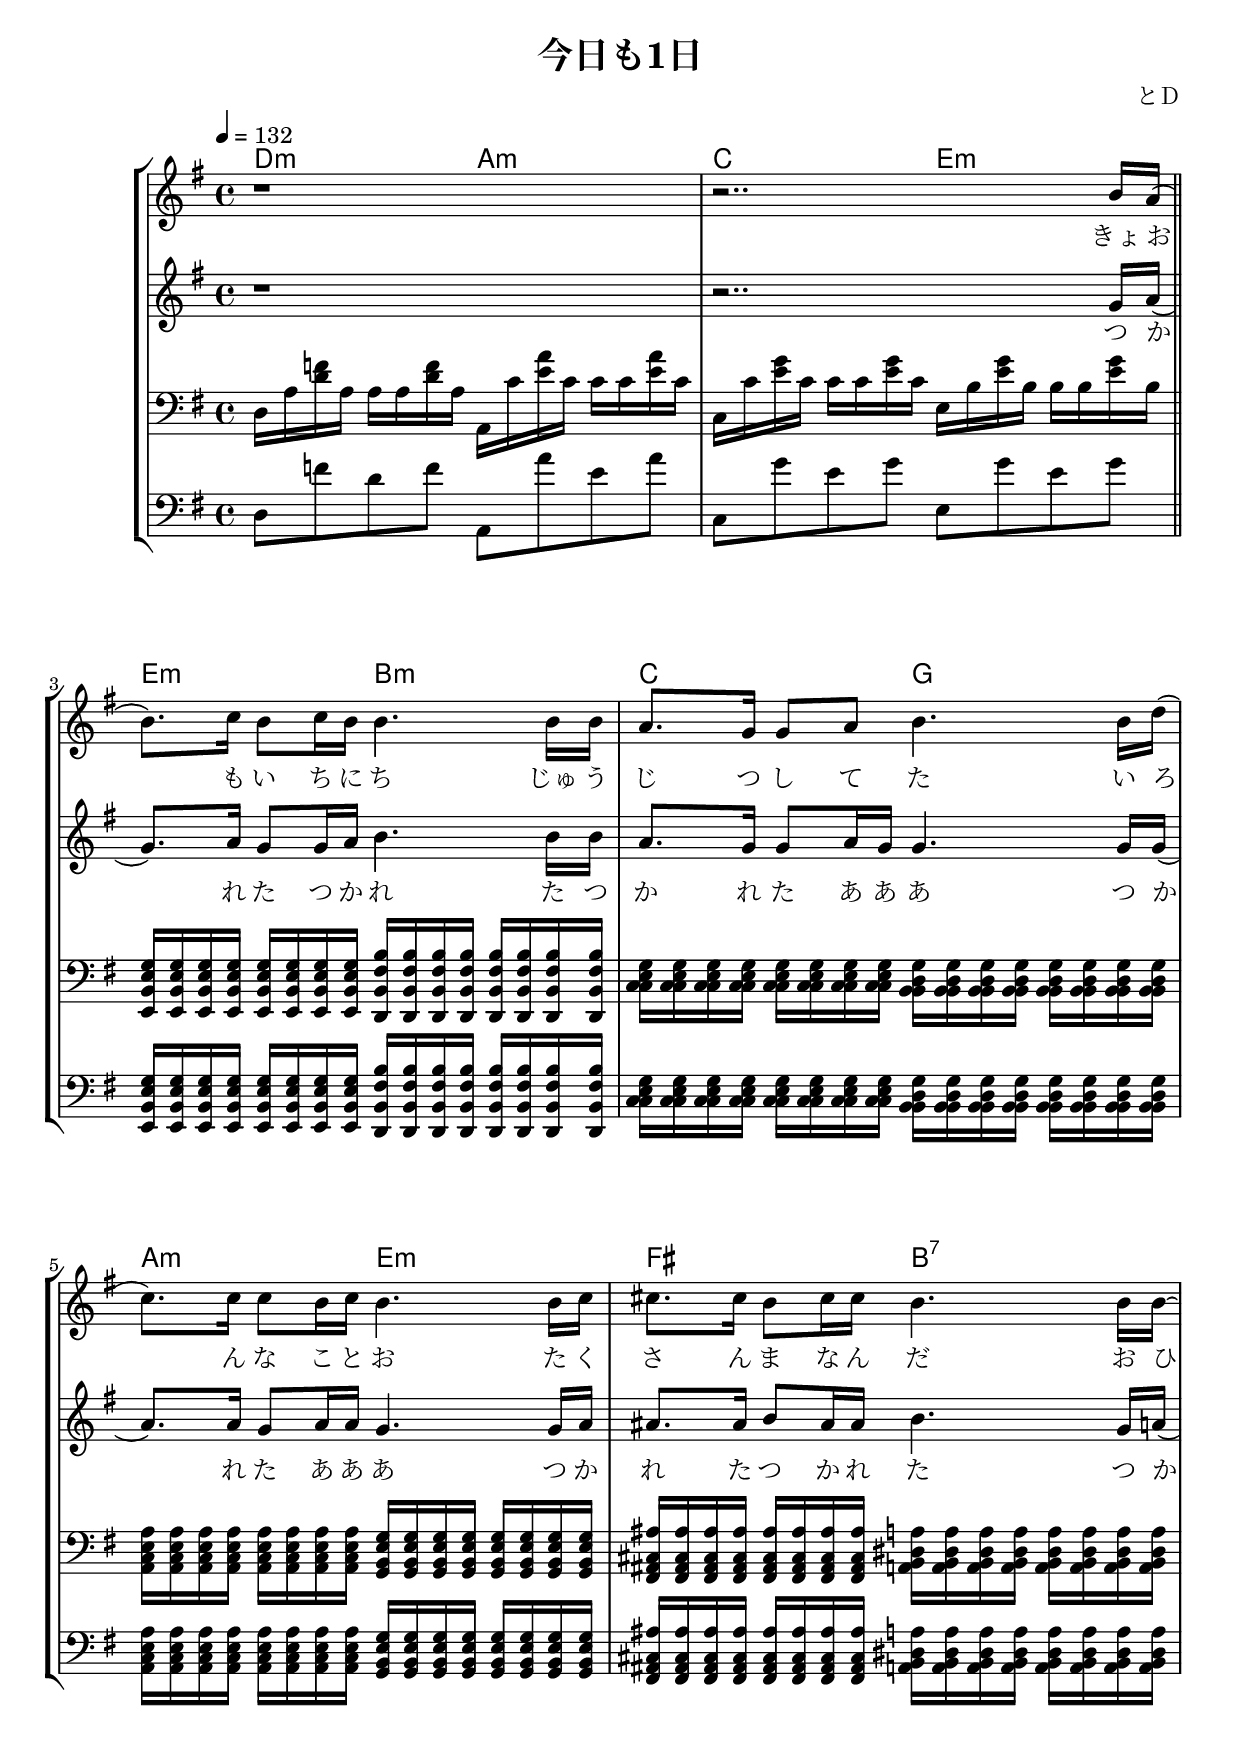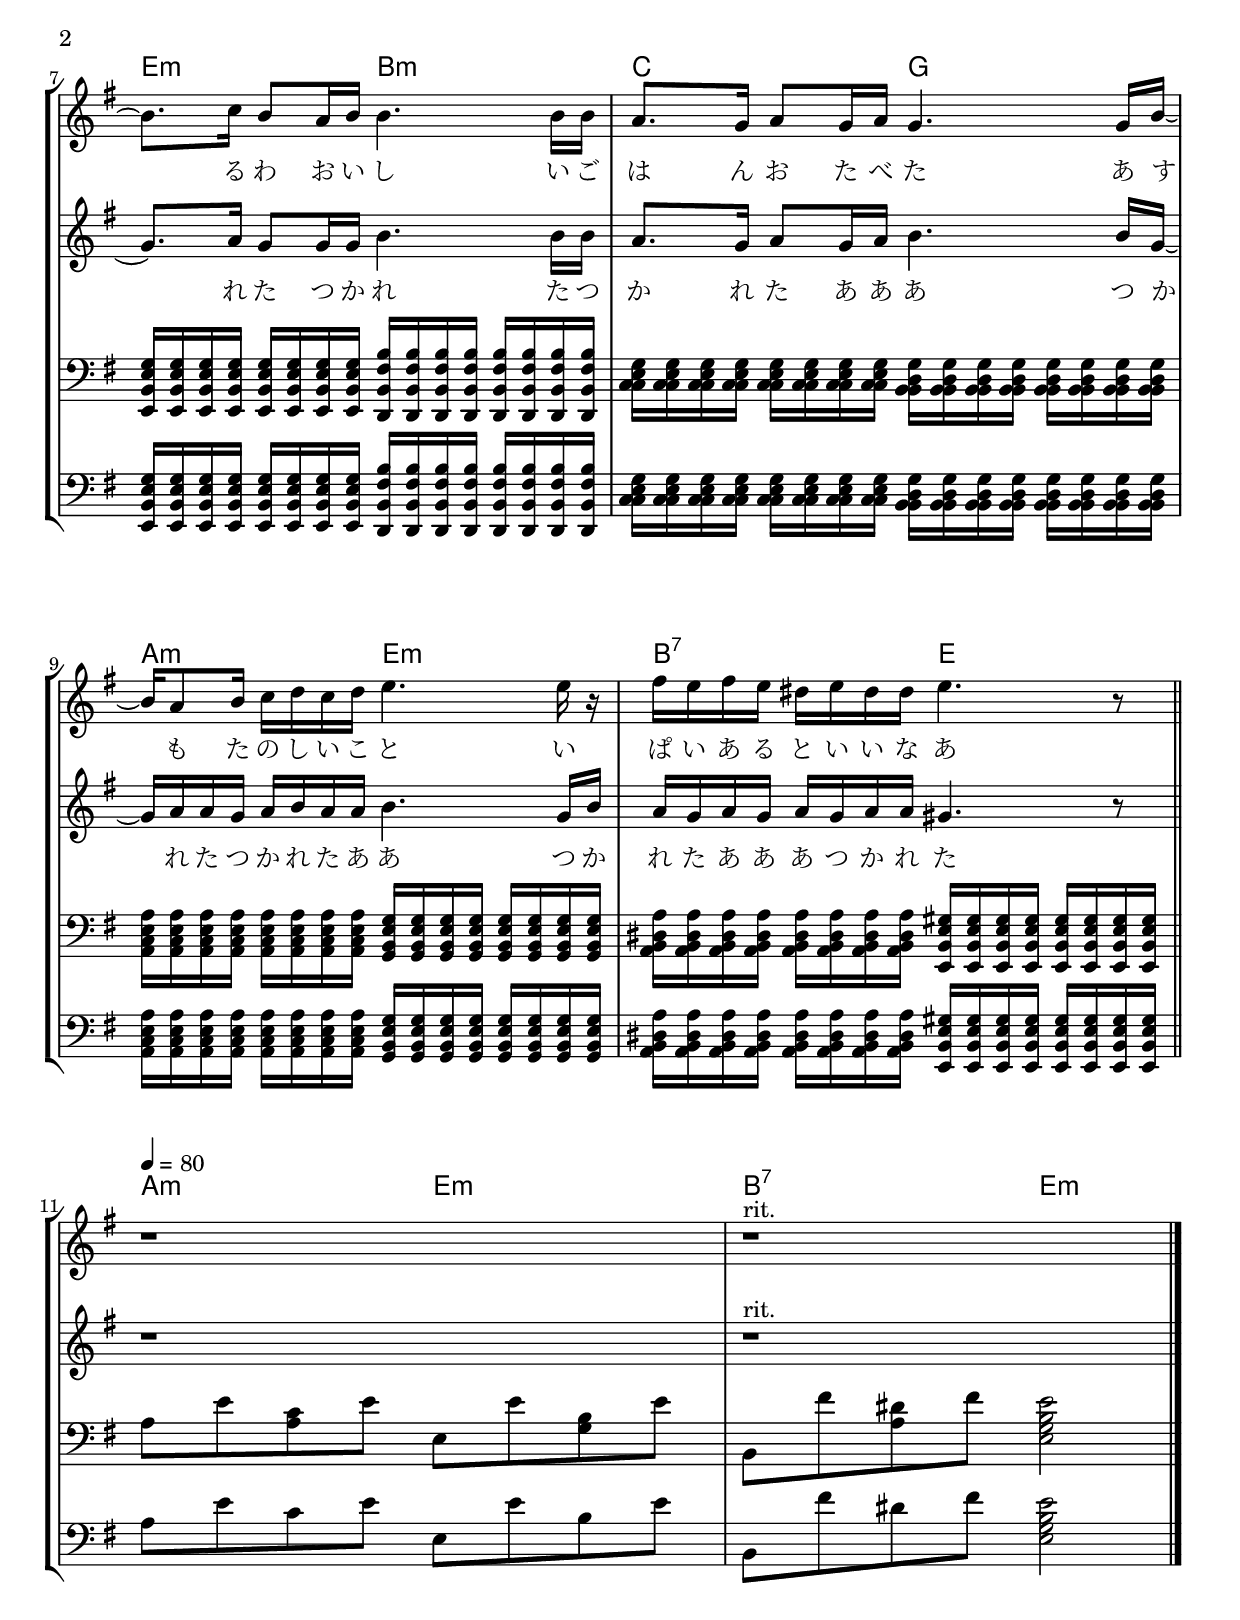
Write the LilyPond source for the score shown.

\version "2.12.1"

\header {
	title = \markup {今日も1日}
	composer = \markup \center-column {とＤ}
}

harmony = \chordmode {
	d2:m a:m c e:m 

	e:m b:m c g a:m e:m fis b:7 e:m b:m c g a:m e:m b:7 e 

	a:m e:m b:7 e:m 
}

melody = {
	\key g \major
	\tempo 4 = 132
	r1 | r2.. 
	\set Staff.midiInstrument = #"mmi0.38"
	b'16  a'16 
	(b'8.)  c''16  b'8  c''16  b'16  b'4.  b'16  b'16 
	a'8.  g'16  g'8  a'8  b'4.  b'16  d''16 
	(c''8.)  c''16  c''8  b'16  c''16  b'4.  b'16  c''16 
	cis''8.  cis''16  b'8  cis''16  cis''16  b'4.  b'16  b'16~ 
	b'8.  c''16  b'8  a'16  b'16  b'4.  b'16  b'16 
	a'8.  g'16  a'8  g'16  a'16  g'4.  g'16  b'16~ 
	b'16  a'8  b'16  c''16  d''16  c''16  d''16  e''4.  e''16  r16 
	fis''16  e''16  fis''16  e''16  dis''16  e''16  dis''16  dis''16  e''4.  	r8 	\tempo 4 = 80
	r1 | r1^"rit." \bar "|."
}

words = \lyricmode {
	
	きょ  お  も  い  ち  に  ち  じゅ  う  じ  つ  し  て  た  い  ろ  ん  な  こ  と  お  た  く  さ  ん  ま  な  ん  だ  お  ひ  る  わ  お  い  し  い  ご  は  ん  お  た  べ  た  あ  す  も  た  の  し  い  こ  と  い  ぱ  い  あ  る  と  い  い  な  あ  
	
}

secondmelody = {
	\key g \major
	\tempo 4 = 132
	r1 | r2.. 
	\set Staff.midiInstrument = #"fss0.29"
	g'16  a'16 
	(g'8.)  a'16  g'8  g'16  a'16  b'4.  b'16  b'16 
	a'8.  g'16  g'8  a'16  g'16  g'4.  g'16  g'16 
	(a'8.)  a'16  g'8  a'16  a'16  g'4.  g'16  a'16 
	ais'8.  ais'16  b'8  ais'16  ais'16  b'4.  g'16  a'16 
	(g'8.)  a'16  g'8  g'16  g'16  b'4.  b'16  b'16 
	a'8.  g'16  a'8  g'16  a'16  b'4.  b'16  g'16~ 
	g'16  a'16  a'16  g'16  a'16  b'16  a'16  a'16  b'4.  g'16  b'16 
	a'16  g'16  a'16  g'16  a'16  g'16  a'16  a'16  gis'4.  	r8 	\tempo 4 = 80
	r1 | r1^"rit." \bar "|."
}

secondwords = \lyricmode {
	
	つ  か  れ  た  つ  か  れ  た  つ  か  れ  た  あ  あ  あ  つ  か  れ  た  あ  あ  あ  つ  か  れ  た  つ  か  れ  た  つ  か  れ  た  つ  か  れ  た  つ  か  れ  た  あ  あ  あ  つ  か  れ  た  つ  か  れ  た  あ  あ  つ  か  れ  た  あ  あ  あ  つ  か  れ  た  
	
}

tempochange = {
	\tempo 4 = 132
	r1 | r1 \bar "||"
	\tempo 4 = 132
	r1 | r1 | r1 | r1 | r1 | r1 | r1 | r1 \bar "||"
	\tempo 4 = 80
	r1 | \tempo 4 = 60 r2 \tempo 4 = 53 r2 \bar "|."
}

mainacc = {
	\clef bass
	\set Staff.midiInstrument = #"Tremolo Strings"
	\key g \major
	\tempo 4 = 132
	d16 a <d' f'> a a a <d' f'> a
	a,16 c' <e' a'> c' c' c' <e' a'> c'
	c16 c' <e' g'> c' c' c' <e' g'> c'
	e16 b <e' g'> b b b <e' g'> b
	\bar "||"

	\set Staff.midiInstrument = #"orchestral strings"
	<e, b, e g>16 <e, b, e g>16 <e, b, e g>16 <e, b, e g>16 <e, b, e g>16 <e, b, e g>16 <e, b, e g>16 <e, b, e g>16
	 <d, b, fis b>16 <d, b, fis b>16 <d, b, fis b>16 <d, b, fis b>16 <d, b, fis b>16 <d, b, fis b>16 <d, b, fis b>16 <d, b, fis b>16
	 <c c e g>16 <c c e g>16 <c c e g>16 <c c e g>16 <c c e g>16 <c c e g>16 <c c e g>16 <c c e g>16
	 <b, b, d g>16 <b, b, d g>16 <b, b, d g>16 <b, b, d g>16 <b, b, d g>16 <b, b, d g>16 <b, b, d g>16 <b, b, d g>16
	 <a, c e a>16 <a, c e a>16 <a, c e a>16 <a, c e a>16 <a, c e a>16 <a, c e a>16 <a, c e a>16 <a, c e a>16
	 <g, b, e g>16 <g, b, e g>16 <g, b, e g>16 <g, b, e g>16 <g, b, e g>16 <g, b, e g>16 <g, b, e g>16 <g, b, e g>16
	 <fis, ais, cis ais>16 <fis, ais, cis ais>16 <fis, ais, cis ais>16 <fis, ais, cis ais>16 <fis, ais, cis ais>16 <fis, ais, cis ais>16 <fis, ais, cis ais>16 <fis, ais, cis ais>16
	 <b, a, dis a>16 <b, a, dis a>16 <b, a, dis a>16 <b, a, dis a>16 <b, a, dis a>16 <b, a, dis a>16 <b, a, dis a>16 <b, a, dis a>16
	 <e, b, e g>16 <e, b, e g>16 <e, b, e g>16 <e, b, e g>16 <e, b, e g>16 <e, b, e g>16 <e, b, e g>16 <e, b, e g>16
	 <d, b, fis b>16 <d, b, fis b>16 <d, b, fis b>16 <d, b, fis b>16 <d, b, fis b>16 <d, b, fis b>16 <d, b, fis b>16 <d, b, fis b>16
	 <c c e g>16 <c c e g>16 <c c e g>16 <c c e g>16 <c c e g>16 <c c e g>16 <c c e g>16 <c c e g>16
	 <b, b, d g>16 <b, b, d g>16 <b, b, d g>16 <b, b, d g>16 <b, b, d g>16 <b, b, d g>16 <b, b, d g>16 <b, b, d g>16
	 <a, c e a>16 <a, c e a>16 <a, c e a>16 <a, c e a>16 <a, c e a>16 <a, c e a>16 <a, c e a>16 <a, c e a>16
	 <g, b, e g>16 <g, b, e g>16 <g, b, e g>16 <g, b, e g>16 <g, b, e g>16 <g, b, e g>16 <g, b, e g>16 <g, b, e g>16
	 <b, a, dis a>16 <b, a, dis a>16 <b, a, dis a>16 <b, a, dis a>16 <b, a, dis a>16 <b, a, dis a>16 <b, a, dis a>16 <b, a, dis a>16
	 <e, b, e gis>16 <e, b, e gis>16 <e, b, e gis>16 <e, b, e gis>16 <e, b, e gis>16 <e, b, e gis>16 <e, b, e gis>16 <e, b, e gis>16
	\bar "||"

	\set Staff.midiInstrument = #"Drawbar Organ"
	\tempo 4 = 80
	a8 e' <a c'> e'
	e8 e' <g b> e'
	b,8 fis' <a dis'> fis'
	<e g b e'>2
	\bar "|."
}

subacc = {
	\clef bass
	\set Staff.midiInstrument = #"Sitar"
	\key g \major
	\tempo 4 = 132
	d8 f' d' f'
	a,8 a' e' a'
	c8 g' e' g'
	e8 g' e' g'
	\bar "||"

	\set Staff.midiInstrument = #"FX 7 (echoes)"
	<e, b, e g>16 <e, b, e g>16 <e, b, e g>16 <e, b, e g>16 <e, b, e g>16 <e, b, e g>16 <e, b, e g>16 <e, b, e g>16
	 <d, b, fis b>16 <d, b, fis b>16 <d, b, fis b>16 <d, b, fis b>16 <d, b, fis b>16 <d, b, fis b>16 <d, b, fis b>16 <d, b, fis b>16
	 <c c e g>16 <c c e g>16 <c c e g>16 <c c e g>16 <c c e g>16 <c c e g>16 <c c e g>16 <c c e g>16
	 <b, b, d g>16 <b, b, d g>16 <b, b, d g>16 <b, b, d g>16 <b, b, d g>16 <b, b, d g>16 <b, b, d g>16 <b, b, d g>16
	 <a, c e a>16 <a, c e a>16 <a, c e a>16 <a, c e a>16 <a, c e a>16 <a, c e a>16 <a, c e a>16 <a, c e a>16
	 <g, b, e g>16 <g, b, e g>16 <g, b, e g>16 <g, b, e g>16 <g, b, e g>16 <g, b, e g>16 <g, b, e g>16 <g, b, e g>16
	 <fis, ais, cis ais>16 <fis, ais, cis ais>16 <fis, ais, cis ais>16 <fis, ais, cis ais>16 <fis, ais, cis ais>16 <fis, ais, cis ais>16 <fis, ais, cis ais>16 <fis, ais, cis ais>16
	 <b, a, dis a>16 <b, a, dis a>16 <b, a, dis a>16 <b, a, dis a>16 <b, a, dis a>16 <b, a, dis a>16 <b, a, dis a>16 <b, a, dis a>16
	 <e, b, e g>16 <e, b, e g>16 <e, b, e g>16 <e, b, e g>16 <e, b, e g>16 <e, b, e g>16 <e, b, e g>16 <e, b, e g>16
	 <d, b, fis b>16 <d, b, fis b>16 <d, b, fis b>16 <d, b, fis b>16 <d, b, fis b>16 <d, b, fis b>16 <d, b, fis b>16 <d, b, fis b>16
	 <c c e g>16 <c c e g>16 <c c e g>16 <c c e g>16 <c c e g>16 <c c e g>16 <c c e g>16 <c c e g>16
	 <b, b, d g>16 <b, b, d g>16 <b, b, d g>16 <b, b, d g>16 <b, b, d g>16 <b, b, d g>16 <b, b, d g>16 <b, b, d g>16
	 <a, c e a>16 <a, c e a>16 <a, c e a>16 <a, c e a>16 <a, c e a>16 <a, c e a>16 <a, c e a>16 <a, c e a>16
	 <g, b, e g>16 <g, b, e g>16 <g, b, e g>16 <g, b, e g>16 <g, b, e g>16 <g, b, e g>16 <g, b, e g>16 <g, b, e g>16
	 <b, a, dis a>16 <b, a, dis a>16 <b, a, dis a>16 <b, a, dis a>16 <b, a, dis a>16 <b, a, dis a>16 <b, a, dis a>16 <b, a, dis a>16
	 <e, b, e gis>16 <e, b, e gis>16 <e, b, e gis>16 <e, b, e gis>16 <e, b, e gis>16 <e, b, e gis>16 <e, b, e gis>16 <e, b, e gis>16
	\bar "||"

	\set Staff.midiInstrument = #"Church organ"
	\tempo 4 = 80
	a8 e' c' e'
	e8 e' b e'
	b,8 fis' dis' fis'
	<e g b e'>2
	\bar "|."
}

percA = {
	\drummode {
	r4 hh4 hh4 hh4  |hh4 hh4 hh4 hh4  \bar "||"
	r4 hh4 hh4 hh4  |hh4 hh4 hh4 hh4  |hh4 hh4 hh4 hh4  |hh4 hh4 hh4 hh4  |r4 hh4 hh4 hh4  |hh4 hh4 hh4 hh4  |hh4 hh4 hh4 hh4  |hh4 hh4 hh4 hh4  \bar "||"
	r4 hh4 hh4 hh4  |hh4 hh4 hh4 hh4  \bar "|."
	}
}

percB = {
	\drummode {
	r8 hhp4 hhp4 hhp4 hhp8  |r8 hhp4 hhp2 r8  \bar "||"
	r8 hhp4 hhp4 hhp4 hhp8  |r8 hhp4 hhp4 hhp4 hhp8  |r8 hhp4 hhp4 hhp4 hhp8  |r8 hhp4 hhp4 hhp4 hhp8  |r8 hhp4 hhp4 hhp4 hhp8  |r8 hhp4 hhp4 hhp4 hhp8  |r8 hhp4 hhp4 hhp4 hhp8  |r8 hhp4 hhp2 r8  \bar "||"
	r8 hhp4 hhp4 hhp4 hhp8  |r8 hhp4 hhp2 r8  \bar "|."
	}
}

percC = {
	\drummode {
	r4 sn2 sn4  |r4 sn4 r16 sn16 sn8. sn16 sn16 sn16  \bar "||"
	r4 sn2 sn4  |r4 sn2 sn8. sn16  |r4 sn2 sn4  |r4 sn2 sn8. sn16  |r4 sn2 sn4  |r4 sn2 sn8. sn16  |r4 sn2 sn4  |r4 sn4 r16 sn16 sn8. sn16 sn16 sn16  \bar "||"
	r4 sn2 sn4  |r4 sn4 r16 sn16 sn8. sn16 sn16 sn16  \bar "|."
	}
}

percD = {
	\drummode {
	bd2 bd8 bd16 bd4 r16  |bd4. bd8 bd4 bd4  \bar "||"
	bd2 bd8 bd16 bd4 r16  |bd2 bd8 bd16 bd4 r16  |bd2 bd8 bd16 bd4 r16  |bd2 bd8 bd16 bd4 r16  |bd2 bd8 bd16 bd4 r16  |bd2 bd8 bd16 bd4 r16  |bd2 bd8 bd16 bd4 r16  |bd4. bd8 bd4 bd4  \bar "||"
	bd2 bd8 bd16 bd4 r16  |bd4. bd8 bd4 bd4  \bar "|."
	}
}

percE = {
	\drummode {
	cymc1  |r1 \bar "||"
	cymc1  |r1 |r1 |r1 |cymc1  |r1 |r1 |r1 \bar "||"
	cymc1  |r1 \bar "|."
	}
}

\score {
	<<
		\new StaffGroup <<
			\new ChordNames {\harmony}
			\new Voice = "melody" {\melody}
			\new Lyrics \lyricsto "melody" \words
			\new Voice = "secondmelody" {\secondmelody}
			\new Lyrics \lyricsto "secondmelody" \secondwords
			\new Staff = "mainacc" {\mainacc}
			\new Staff = "subacc" {\subacc}
		>>
	>>
	\layout { }
}
